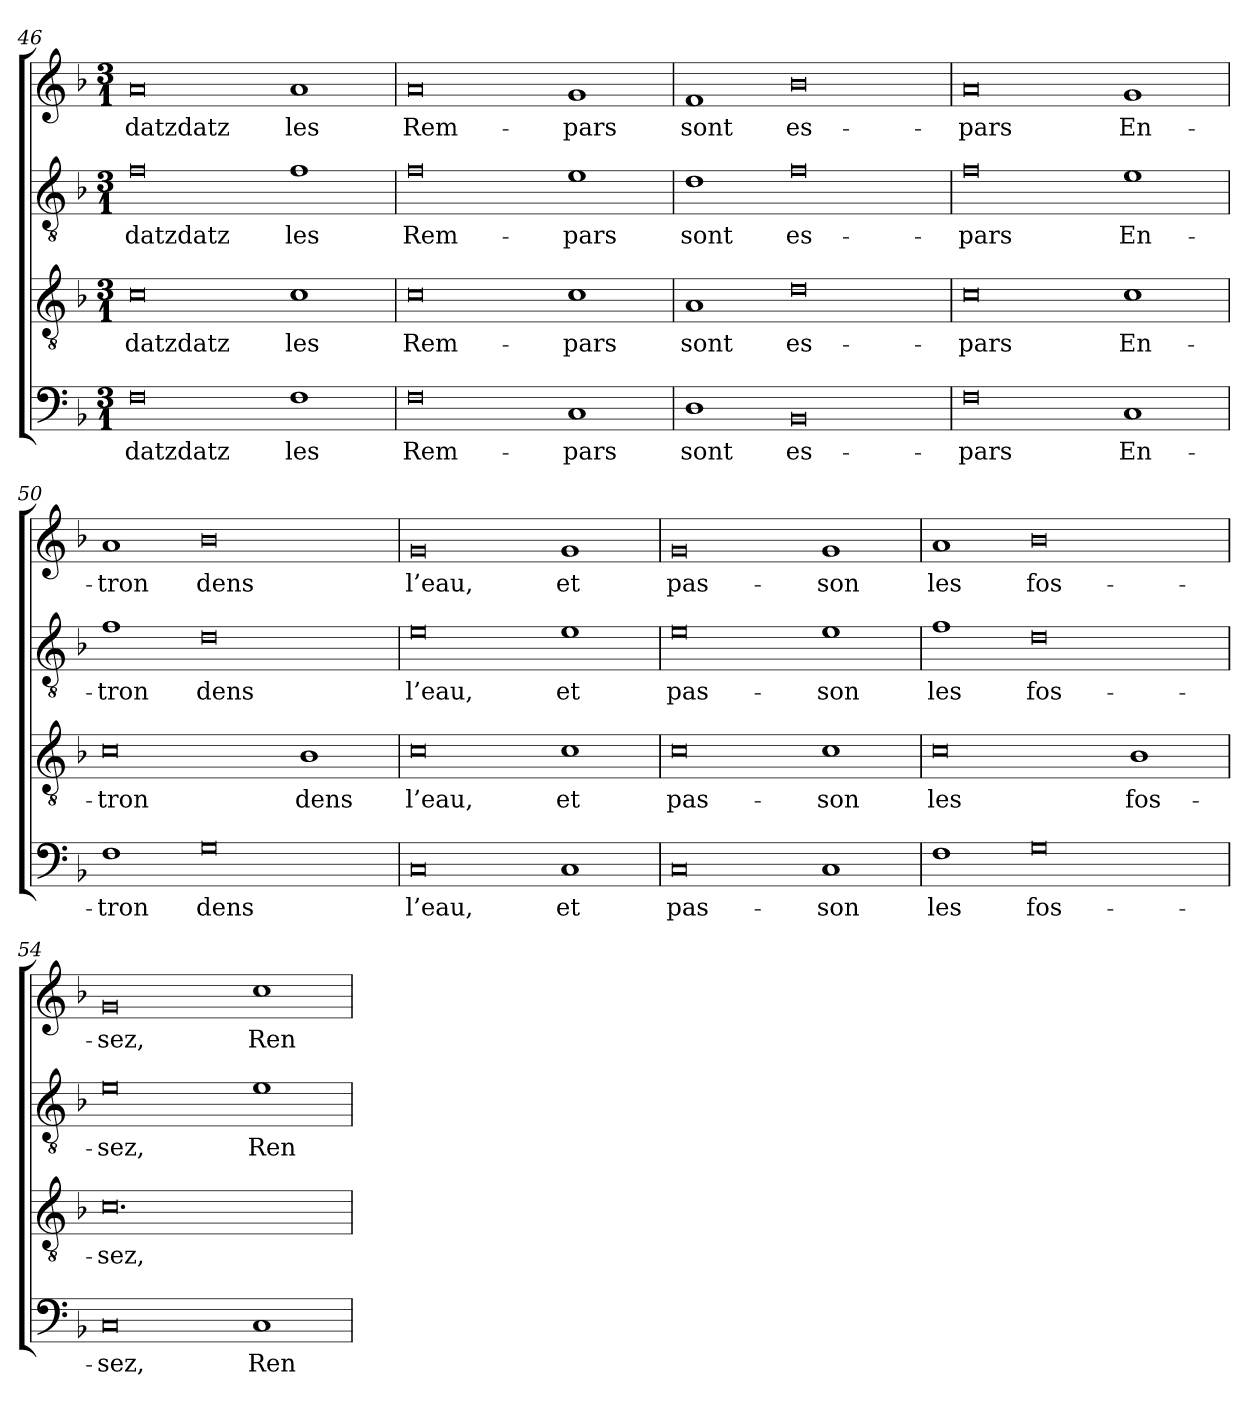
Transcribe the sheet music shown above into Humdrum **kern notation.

**kern	**text	**kern	**text	**kern	**text	**kern	**text
*part4	*part4	*part3	*part3	*part2	*part2	*part1	*part1
*staff4	*staff4	*staff3	*staff3	*staff2	*staff2	*staff1	*staff1
*clefF4	*	*clefGv2	*	*clefGv2	*	*clefG2	*
*k[b-]	*	*k[b-]	*	*k[b-]	*	*k[b-]	*
*M3/1	*	*M3/1	*	*M3/1	*	*M3/1	*
=46	=46	=46	=46	=46	=46	=46	=46
0F	-datzdatz	0c	-datzdatz	0f	-datzdatz	0a	-datzdatz
1F	les	1c	les	1f	les	1a	les
=47	=47	=47	=47	=47	=47	=47	=47
0F	Rem-	0c	Rem-	0f	Rem-	0a	Rem-
1C	-pars	1c	-pars	1e	-pars	1g	-pars
!!LO:LB:g=z
=48	=48	=48	=48	=48	=48	=48	=48
1D	sont	1A	sont	1d	sont	1f	sont
0BB-	es-	0d	es-	0f	es-	0b-	es-
=49	=49	=49	=49	=49	=49	=49	=49
0F	-pars	0c	-pars	0f	-pars	0a	-pars
1C	En-	1c	En-	1e	En-	1g	En-
=50	=50	=50	=50	=50	=50	=50	=50
1F	-tron	0c	-tron	1f	-tron	1a	-tron
0G	dens	.	.	0d	dens	0b-	dens
.	.	1B-	dens	.	.	.	.
=51	=51	=51	=51	=51	=51	=51	=51
0C	l’eau,	0c	l’eau,	0e	l’eau,	0g	l’eau,
1C	et	1c	et	1e	et	1g	et
=52	=52	=52	=52	=52	=52	=52	=52
0C	pas-	0c	pas-	0e	pas-	0g	pas-
1C	-son	1c	-son	1e	-son	1g	-son
=53	=53	=53	=53	=53	=53	=53	=53
1F	les	0c	les	1f	les	1a	les
0G	fos-	.	.	0d	fos-	0b-	fos-
.	.	1B-	fos-	.	.	.	.
!!LO:PB:g=z
=54	=54	=54	=54	=54	=54	=54	=54
0C	-sez,	0.c	-sez,	0e	-sez,	0g	-sez,
1C	Ren	.	.	1e	Ren	1cc	Ren
=	=	=	=	=	=	=	=
*-	*-	*-	*-	*-	*-	*-	*-
